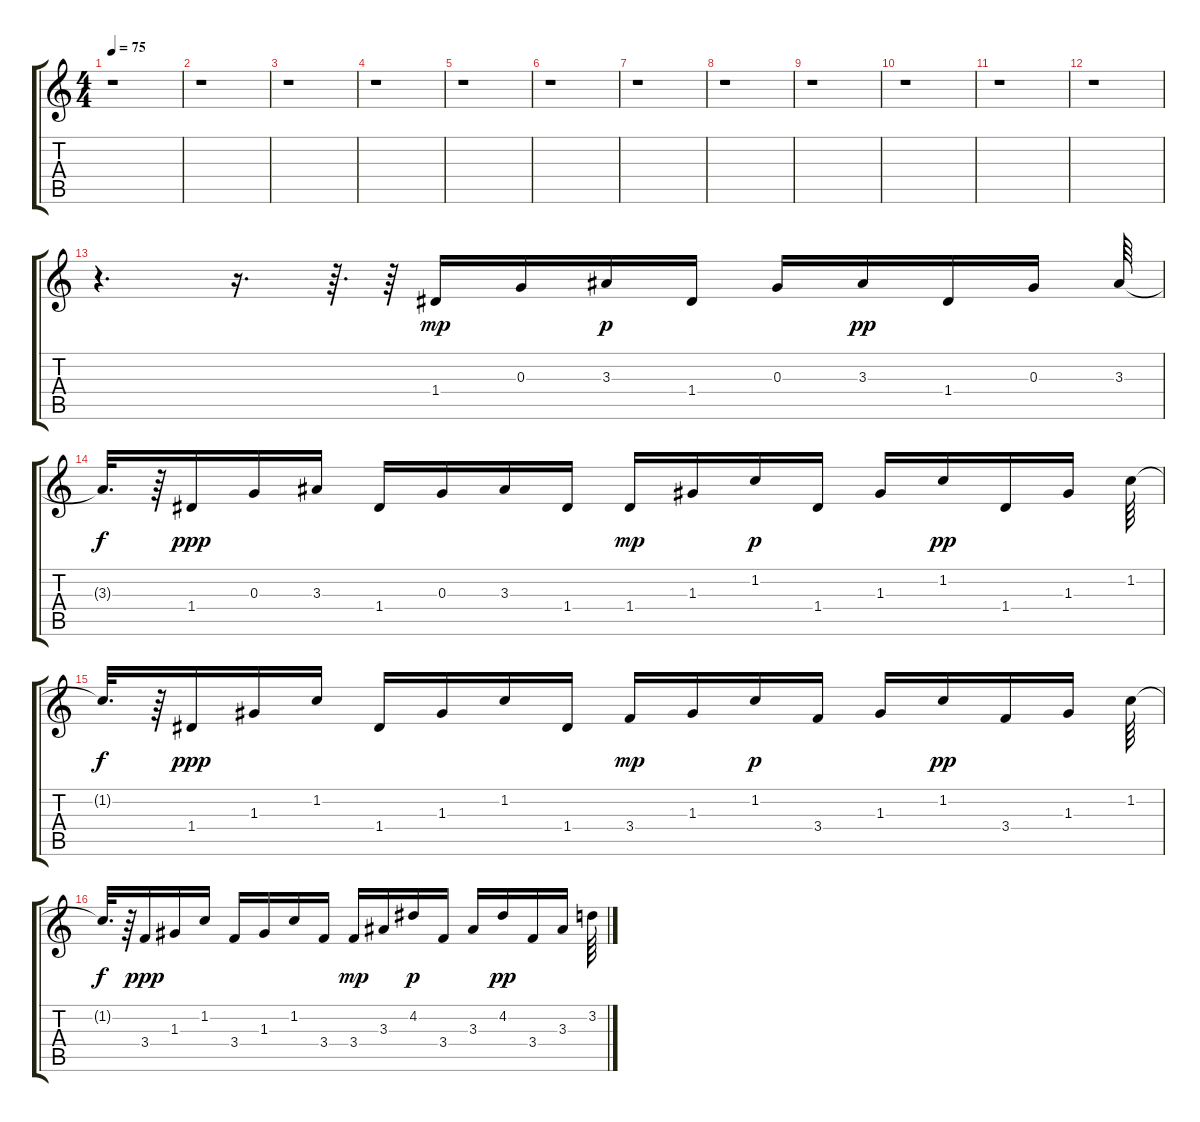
\track "" {instrument electricguitarclean}
\staff {score tabs}
\tuning (E4 B3 G3 D3 A2 E2) {hide}
\ts (4 4)
\tempo 75
\clef g2
\ks c
r.1{dy mf} |
r.1 |
r.1 |
r.1 |
r.1 |
r.1 |
r.1 |
r.1 |
r.1 |
r.1 |
r.1 |
r.1 |
r.4{d} r.16{d} r.64{d} r.64 1.4.16{dy mp} 0.3.16 3.3.16{dy p} 1.4.16 0.3.16 3.3.16{dy pp} 1.4.16 0.3.16 3.3.64 |
3.3{t}.32{d dy f} r.64 1.4.16{dy ppp} 0.3.16 3.3.16 1.4.16 0.3.16 3.3.16 1.4.16 1.4.16{dy mp} 1.3.16 1.2.16{dy p} 1.4.16 1.3.16 1.2.16{dy pp} 1.4.16 1.3.16 1.2.64 |
1.2{t}.32{d dy f} r.64 1.4.16{dy ppp} 1.3.16 1.2.16 1.4.16 1.3.16 1.2.16 1.4.16 3.4.16{dy mp} 1.3.16 1.2.16{dy p} 3.4.16 1.3.16 1.2.16{dy pp} 3.4.16 1.3.16 1.2.64 |
1.2{t}.32{d dy f} r.64 3.4.16{dy ppp} 1.3.16 1.2.16 3.4.16 1.3.16 1.2.16 3.4.16 3.4.16{dy mp} 3.3.16 4.2.16{dy p} 3.4.16 3.3.16 4.2.16{dy pp} 3.4.16 3.3.16 3.2.64
